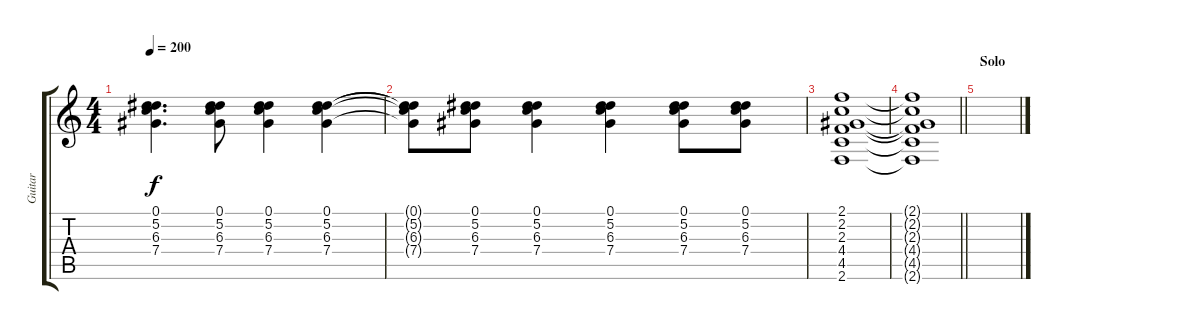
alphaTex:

\track ("Guitar" "Guitar") {instrument distortionguitar}
\staff {score tabs}
\tuning (Eb4 Bb3 Gb3 Db3 Ab2 Eb2) {hide}
\ts (4 4)
\tempo 200
\clef g2
\ks c
(0.1 5.2 6.3 7.4).4{d dy f} (0.1 5.2 6.3 7.4).8 (0.1 5.2 6.3 7.4).4 (0.1 5.2 6.3 7.4).4 |
(0.1{t} 5.2{t} 6.3{t} 7.4{t}).8 (0.1 5.2 6.3 7.4).8 (0.1 5.2 6.3 7.4).4 (0.1 5.2 6.3 7.4).4 (0.1 5.2 6.3 7.4).8 (0.1 5.2 6.3 7.4).8 |
(2.1 2.2 2.3 4.4 4.5 2.6).1 |
\barLineRight lightlight
(2.1{t} 2.2{t} 2.3{t} 4.4{t} 4.5{t} 2.6{t}).1 |
\section ("" "Solo")
